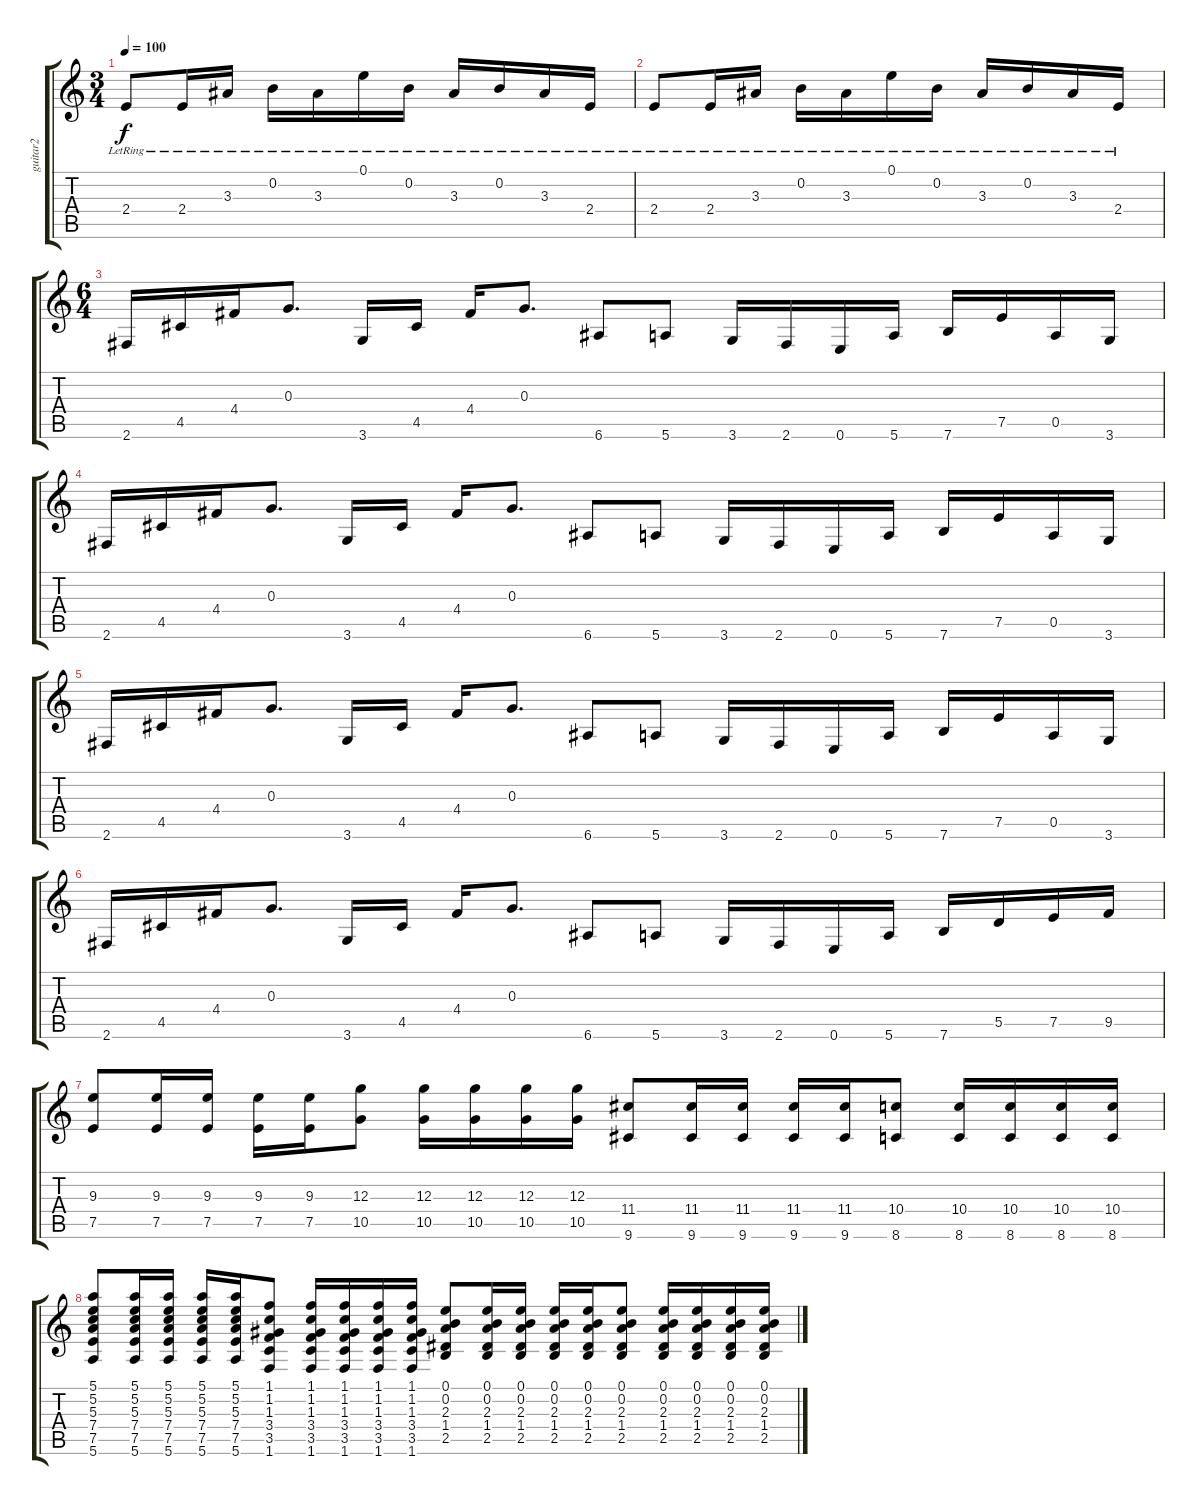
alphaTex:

\track ("guitar2" "guitar2") {instrument distortionguitar}
\staff {score tabs}
\tuning (E4 B3 G3 D3 A2 E2) {hide}
\ts (3 4)
\tempo 100
\clef g2
\ks c
2.4{lr}.8{dy f} 2.4{lr}.16 3.3{lr}.16 0.2{lr}.16 3.3{lr}.16 0.1{lr}.16 0.2{lr}.16 3.3{lr}.16 0.2{lr}.16 3.3{lr}.16 2.4{lr}.16 |
2.4{lr}.8 2.4{lr}.16 3.3{lr}.16 0.2{lr}.16 3.3{lr}.16 0.1{lr}.16 0.2{lr}.16 3.3{lr}.16 0.2{lr}.16 3.3{lr}.16 2.4{lr}.16 |
\ts (6 4)
2.6.16{instrument distortionguitar} 4.5.16 4.4.16 0.3.8{d} 3.6.16 4.5.16 4.4.16 0.3.8{d} 6.6.8 5.6.8 3.6.16 2.6.16 0.6.16 5.6.16 7.6.16 7.5.16 0.5.16 3.6.16 |
2.6.16 4.5.16 4.4.16 0.3.8{d} 3.6.16 4.5.16 4.4.16 0.3.8{d} 6.6.8 5.6.8 3.6.16 2.6.16 0.6.16 5.6.16 7.6.16 7.5.16 0.5.16 3.6.16 |
2.6.16 4.5.16 4.4.16 0.3.8{d} 3.6.16 4.5.16 4.4.16 0.3.8{d} 6.6.8 5.6.8 3.6.16 2.6.16 0.6.16 5.6.16 7.6.16 7.5.16 0.5.16 3.6.16 |
2.6.16 4.5.16 4.4.16 0.3.8{d} 3.6.16 4.5.16 4.4.16 0.3.8{d} 6.6.8 5.6.8 3.6.16 2.6.16 0.6.16 5.6.16 7.6.16 5.5.16 7.5.16 9.5.16 |
(9.3 7.5).8 (9.3 7.5).16 (9.3 7.5).16 (9.3 7.5).16 (9.3 7.5).16 (12.3 10.5).8 (12.3 10.5).16 (12.3 10.5).16 (12.3 10.5).16 (12.3 10.5).16 (11.4 9.6).8 (11.4 9.6).16 (11.4 9.6).16 (11.4 9.6).16 (11.4 9.6).16 (10.4 8.6).8 (10.4 8.6).16 (10.4 8.6).16 (10.4 8.6).16 (10.4 8.6).16 |
(5.1 5.2 5.3 7.4 7.5 5.6).8 (5.1 5.2 5.3 7.4 7.5 5.6).16 (5.1 5.2 5.3 7.4 7.5 5.6).16 (5.1 5.2 5.3 7.4 7.5 5.6).16 (5.1 5.2 5.3 7.4 7.5 5.6).16 (1.1 1.2 1.3 3.4 3.5 1.6).8 (1.1 1.2 1.3 3.4 3.5 1.6).16 (1.1 1.2 1.3 3.4 3.5 1.6).16 (1.1 1.2 1.3 3.4 3.5 1.6).16 (1.1 1.2 1.3 3.4 3.5 1.6).16 (0.1 0.2 2.3 1.4 2.5).8 (0.1 0.2 2.3 1.4 2.5).16 (0.1 0.2 2.3 1.4 2.5).16 (0.1 0.2 2.3 1.4 2.5).16 (0.1 0.2 2.3 1.4 2.5).16 (0.1 0.2 2.3 1.4 2.5).8 (0.1 0.2 2.3 1.4 2.5).16 (0.1 0.2 2.3 1.4 2.5).16 (0.1 0.2 2.3 1.4 2.5).16 (0.1 0.2 2.3 1.4 2.5).16
